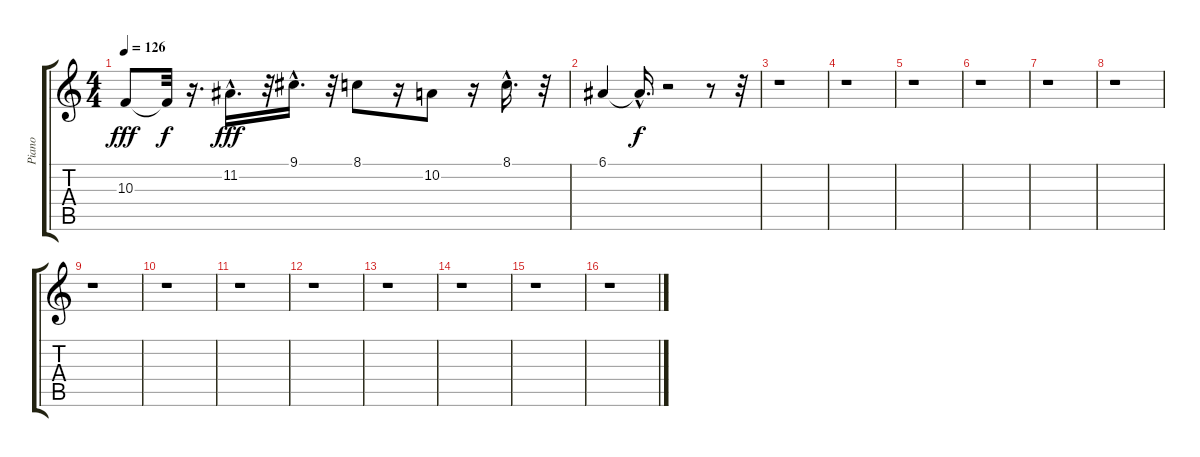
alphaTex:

\track ("Piano" "Piano") {instrument honkytonkpiano}
\staff {score tabs}
\tuning (E4 B3 G3 D3 A2 E2) {hide}
\ts (4 4)
\tempo 126
\clef g2
\ks c
10.3.8{dy fff} 10.3{t}.32{dy f} r.16{d} 11.2{hac}.16{d dy fff} r.32 9.1{hac}.16{d} r.32 8.1.8 r.16 10.2.8 r.16 8.1{hac}.16{d} r.32 |
6.1.4 6.1{hac t}.16{d dy f} r.2 r.8 r.32 |
r.1 |
r.1 |
r.1 |
r.1 |
r.1 |
r.1 |
r.1 |
r.1 |
r.1 |
r.1 |
r.1 |
r.1 |
r.1 |
r.1
